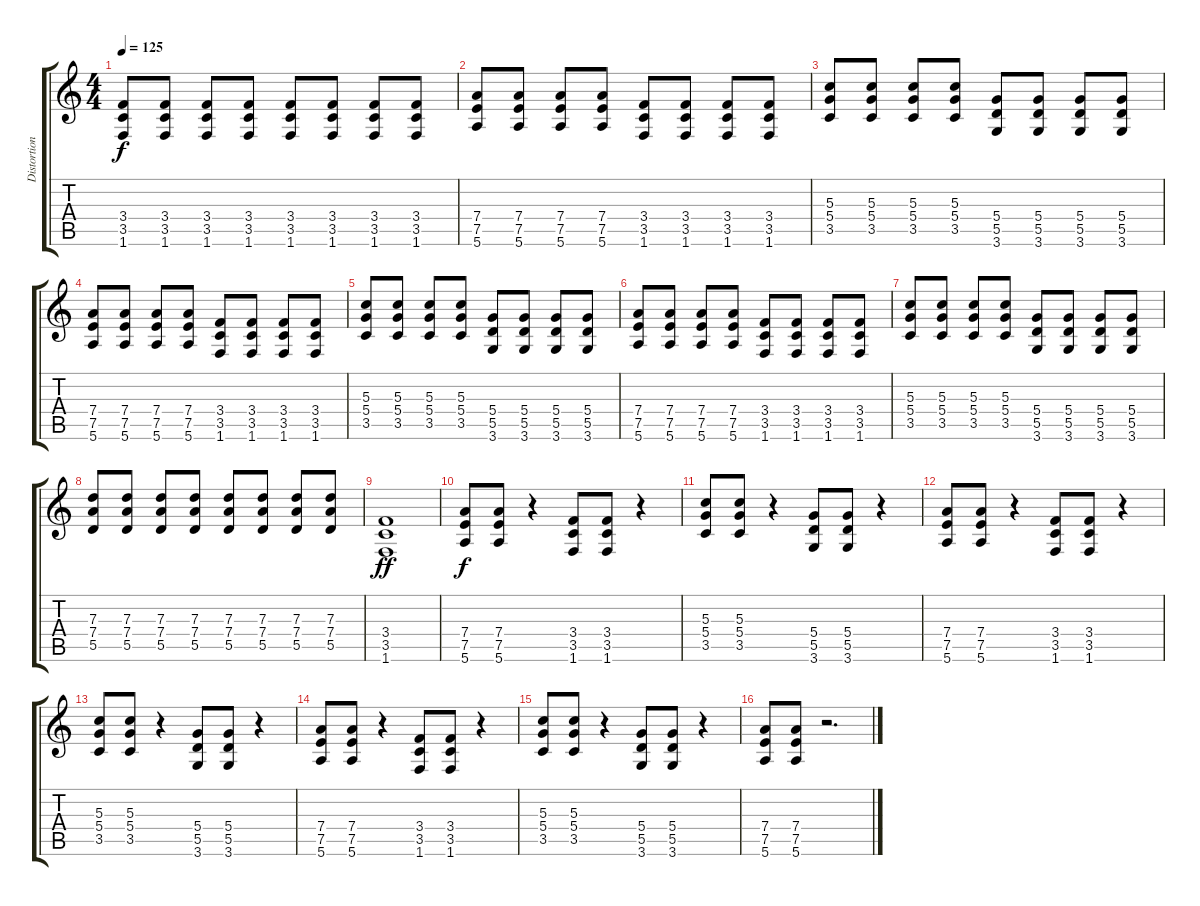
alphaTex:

\track ("Distortion Guitar" "Distortion") {instrument distortionguitar}
\staff {score tabs}
\tuning (E4 B3 G3 D3 A2 E2) {hide}
\ts (4 4)
\tempo 125
\clef g2
\ks c
(3.4 3.5 1.6).8{dy f} (3.4 3.5 1.6).8 (3.4 3.5 1.6).8 (3.4 3.5 1.6).8 (3.4 3.5 1.6).8 (3.4 3.5 1.6).8 (3.4 3.5 1.6).8 (3.4 3.5 1.6).8 |
(7.4 7.5 5.6).8 (7.4 7.5 5.6).8 (7.4 7.5 5.6).8 (7.4 7.5 5.6).8 (3.4 3.5 1.6).8 (3.4 3.5 1.6).8 (3.4 3.5 1.6).8 (3.4 3.5 1.6).8 |
(5.3 5.4 3.5).8 (5.3 5.4 3.5).8 (5.3 5.4 3.5).8 (5.3 5.4 3.5).8 (5.4 5.5 3.6).8 (5.4 5.5 3.6).8 (5.4 5.5 3.6).8 (5.4 5.5 3.6).8 |
(7.4 7.5 5.6).8 (7.4 7.5 5.6).8 (7.4 7.5 5.6).8 (7.4 7.5 5.6).8 (3.4 3.5 1.6).8 (3.4 3.5 1.6).8 (3.4 3.5 1.6).8 (3.4 3.5 1.6).8 |
(5.3 5.4 3.5).8 (5.3 5.4 3.5).8 (5.3 5.4 3.5).8 (5.3 5.4 3.5).8 (5.4 5.5 3.6).8 (5.4 5.5 3.6).8 (5.4 5.5 3.6).8 (5.4 5.5 3.6).8 |
(7.4 7.5 5.6).8 (7.4 7.5 5.6).8 (7.4 7.5 5.6).8 (7.4 7.5 5.6).8 (3.4 3.5 1.6).8 (3.4 3.5 1.6).8 (3.4 3.5 1.6).8 (3.4 3.5 1.6).8 |
(5.3 5.4 3.5).8 (5.3 5.4 3.5).8 (5.3 5.4 3.5).8 (5.3 5.4 3.5).8 (5.4 5.5 3.6).8 (5.4 5.5 3.6).8 (5.4 5.5 3.6).8 (5.4 5.5 3.6).8 |
(7.3 7.4 5.5).8 (7.3 7.4 5.5).8 (7.3 7.4 5.5).8 (7.3 7.4 5.5).8 (7.3 7.4 5.5).8 (7.3 7.4 5.5).8 (7.3 7.4 5.5).8 (7.3 7.4 5.5).8 |
(3.4 3.5 1.6).1{dy ff} |
(7.4 7.5 5.6).8{dy f} (7.4 7.5 5.6).8 r.4 (3.4 3.5 1.6).8 (3.4 3.5 1.6).8 r.4 |
(5.3 5.4 3.5).8 (5.3 5.4 3.5).8 r.4 (5.4 5.5 3.6).8 (5.4 5.5 3.6).8 r.4 |
(7.4 7.5 5.6).8 (7.4 7.5 5.6).8 r.4 (3.4 3.5 1.6).8 (3.4 3.5 1.6).8 r.4 |
(5.3 5.4 3.5).8 (5.3 5.4 3.5).8 r.4 (5.4 5.5 3.6).8 (5.4 5.5 3.6).8 r.4 |
(7.4 7.5 5.6).8 (7.4 7.5 5.6).8 r.4 (3.4 3.5 1.6).8 (3.4 3.5 1.6).8 r.4 |
(5.3 5.4 3.5).8 (5.3 5.4 3.5).8 r.4 (5.4 5.5 3.6).8 (5.4 5.5 3.6).8 r.4 |
(7.4 7.5 5.6).8 (7.4 7.5 5.6).8 r.2{d}
